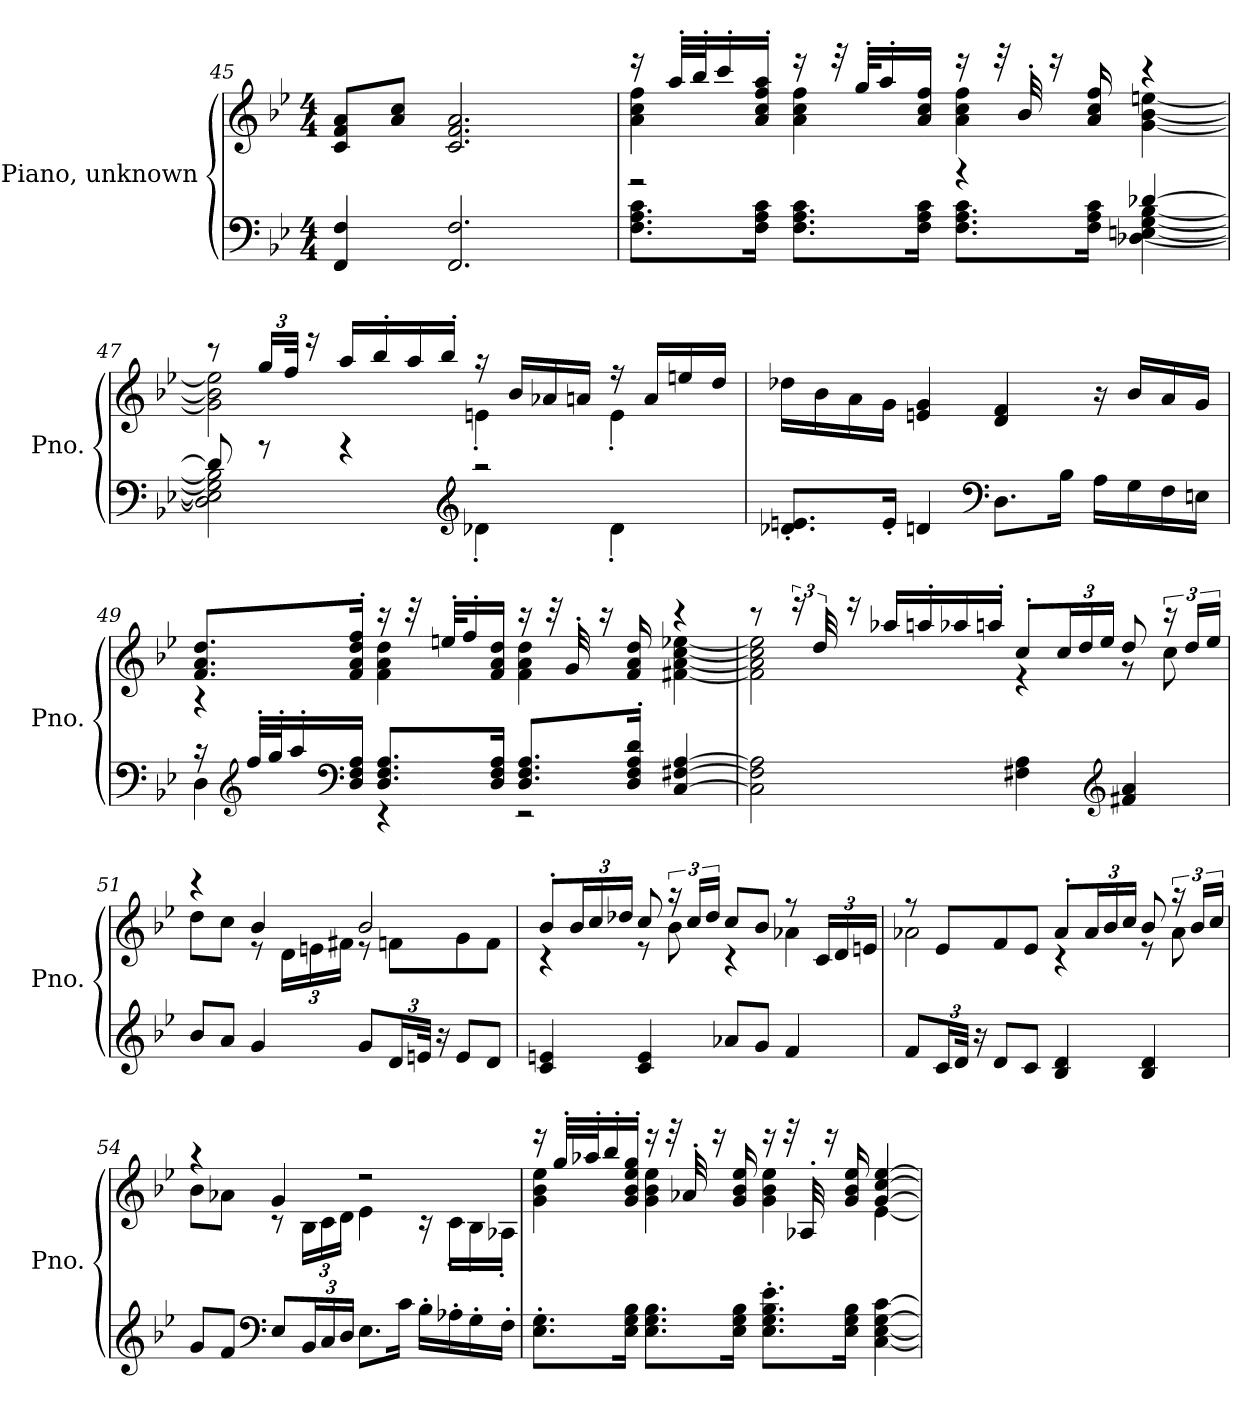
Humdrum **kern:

**kern	**kern
*part1	*part1
*staff2	*staff1
*I"Piano, unknown	*
*I'Pno.	*
*clefF4	*clefG2
*k[b-e-]	*k[b-e-]
*M4/4	*M4/4
=45	=45
4FF/ 4F/	8c/ 8f/ 8a/L
.	8a/ 8cc/J
2.FF/ 2.F/	2.c/ 2.f/ 2.a/
!!LO:LB:g=z
=46	=46
*^	*^
2r	8.F\ 8.A\ 8.c\L	16r	4a\ 4cc\ 4ff\
.	.	32aa'/LLL	.
.	.	32bb-'/J	.
.	.	16ccc'/	.
.	16F\ 16A\ 16c\Jk	16a/' 16cc/' 16ff/' 16aa/'JJ	.
.	8.F\ 8.A\ 8.c\L	16r	4a\ 4cc\ 4ff\
.	.	32r	.
.	.	32gg'/KLL	.
.	.	16aa'/	.
.	16F\ 16A\ 16c\Jk	16a/ 16cc/ 16ff/JJ	.
4r	8.F\ 8.A\ 8.c\L	16r	4a\ 4cc\ 4ff\
.	.	32r	.
.	.	32b-'/	.
.	.	16r	.
.	16F\ 16A\ 16c\Jk	16a/ 16cc/ 16ff/	.
[4d-X/	[4D-X\ [4En\ [4G\ [4B-\	4r	[4g\ [4b-\ [4een\
=47	=47	=47	=47
8d-/]	2D-\] 2E\] 2G\] 2B-\]	8r	2g\] 2b-\] 2ee\]
*	*	*Xbrackettup	*
8r	.	24gg/LL	.
.	.	48ff/JJk	.
.	.	16r	.
4r	.	16aa/LL	.
.	.	16bb-'/	.
.	.	16aa/	.
.	.	16bb-'/JJ	.
*clefG2	*	*	*
2r	4d-X'\	16r	4en'\
.	.	16b-/LL	.
.	.	16a-X/	.
.	.	16an/JJ	.
.	4d-'\	16r	4e'\
.	.	16a/LL	.
.	.	16een/	.
.	.	16dd/JJ	.
*v	*v	*	*
*	*v	*v
!!LO:LB:g=z
=48	=48
8.d-X/' 8.en/'L	16dd-X\LL
.	16b-\
.	16a\
16e'/Jk	16g\JJ
4dn/	4en/ 4g/
*clefF4	*
8.D\L	4d/ 4f/
16B-\Jk	.
16A\LL	16r
16G\	16b-/LL
16F\	16a/
16En\JJ	16g/JJ
=49	=49
*^	*^
16r	4D\	8.f/ 8.a/ 8.dd/L	4r
*clefG2	*	*	*
32ff'/LLL	.	.	.
32gg'/J	.	.	.
16aa'/	.	.	.
*clefF4	*	*	*
16D/ 16F/ 16A/JJ	.	16f/' 16a/' 16dd/' 16ff/'Jk	.
8.D/ 8.F/ 8.A/L	4r	16r	4f\ 4a\ 4dd\
.	.	32r	.
.	.	32een'/KLL	.
.	.	16ff'/	.
16D/ 16F/ 16A/Jk	.	16f/ 16a/ 16dd/JJ	.
8.D/ 8.F/ 8.A/L	2r	16r	4f\ 4a\ 4dd\
.	.	32r	.
.	.	32g'/	.
.	.	16r	.
16D/' 16F/' 16A/' 16d/'Jk	.	16f/ 16a/ 16dd/	.
[4C/ [4F#X/ [4A/	.	4r	[4f#X\ [4a\ [4cc\ [4ee-X\
*v	*v	*	*
!!LO:LB:g=z	!!
=50	=50	=50
2C\] 2F#\] 2A\]	8r	2f#\] 2a\] 2cc\] 2ee-\]
*	*brackettup	*
.	24r	.
.	48dd/	.
.	16r	.
.	16aa-X/LL	.
.	16aan'/	.
.	16aa-X/	.
.	16aan'/JJ	.
4F#X\ 4A\	8cc'/L	4r
*	*Xbrackettup	*
.	24cc/L	.
.	24dd/	.
.	24ee-/JJ	.
*clefG2	*	*
4f#X/ 4a/	8dd/	8r
*	*brackettup	*
.	24r	8cc\
.	24dd/LL	.
.	24ee-/JJ	.
=51	=51	=51
8b-/L	4r	8dd\L
8a/J	.	8cc\J
4g/	4b-/	8r
*	*	*Xbrackettup
.	.	24d\LL
.	.	24en\
.	.	24f#X\JJ
8g/L	2b-/	8r
*Xbrackettup	*	*
24d/L	.	8fn\L
48en/JJk	.	.
16r	.	.
8e/L	.	8g\
8d/J	.	8f\J
!!LO:LB:g=z	!!
=52	=52	=52
4c/ 4en/	8b-'/L	4r
.	24b-/L	.
.	24cc/	.
.	24dd-X/JJ	.
4c/ 4e/	8cc/	8r
*	*brackettup	*
.	24r	8b-\
.	24cc/LL	.
.	24dd-/JJ	.
8a-X/L	8cc/L	4r
8g/J	8b-/J	.
4f/	8r	4a-X\
*	*Xbrackettup	*
.	24c/LL	.
.	24d/	.
.	24en/JJ	.
=53	=53	=53
8f/L	8r	2a-X\
24c/L	8e-/L	.
48d/JJk	.	.
16r	.	.
8d/L	8f/	.
8c/J	8e-/J	.
4B-/ 4d/	8a-'/L	4r
.	24a-/L	.
.	24b-/	.
.	24cc/JJ	.
4B-/ 4d/	8b-/	8r
*	*brackettup	*
.	24r	8a-\
.	24b-/LL	.
.	24cc/JJ	.
!!LO:PB:g=z	!!
=54	=54	=54
8g/L	4r	8b-\L
8f/J	.	8a-X\J
*clefF4	*	*
8E-/L	4g/	8r
*	*	*Xbrackettup
24BB-/L	.	24B-\LL
24C/	.	24c\
24D/JJ	.	24d\JJ
8.E-\L	2r	4e-\
16c\Jk	.	.
16B-'\LL	.	16r
16A-X'\	.	16c'\LL
16G'\	.	16B-'\
16F'\JJ	.	16A-X'\JJ
=55	=55	=55
8.E-\' 8.G\'L	16r	4g\ 4b-\ 4ee-\
.	32gg'/LLL	.
.	32aa-X'/J	.
.	16bb-'/	.
16E-\ 16G\ 16B-\Jk	16g/' 16b-/' 16ee-/' 16gg/'JJ	.
8.E-\ 8.G\ 8.B-\L	16r	4g\ 4b-\ 4ee-\
.	32r	.
.	32a-X'/	.
.	16r	.
16E-\ 16G\ 16B-\Jk	16g/ 16b-/ 16ee-/	.
8.E-\' 8.G\' 8.B-\' 8.e-\'L	16r	4g\ 4b-\ 4ee-\
.	32r	.
.	32A-X'/	.
.	16r	.
16E-\ 16G\ 16B-\Jk	16g/ 16b-/ 16ee-/	.
[4C\ [4E-\ [4G\ [4c\	[4g/ [4cc/ [4ee-/	[4e-\
*	*v	*v
=	=
*-	*-
